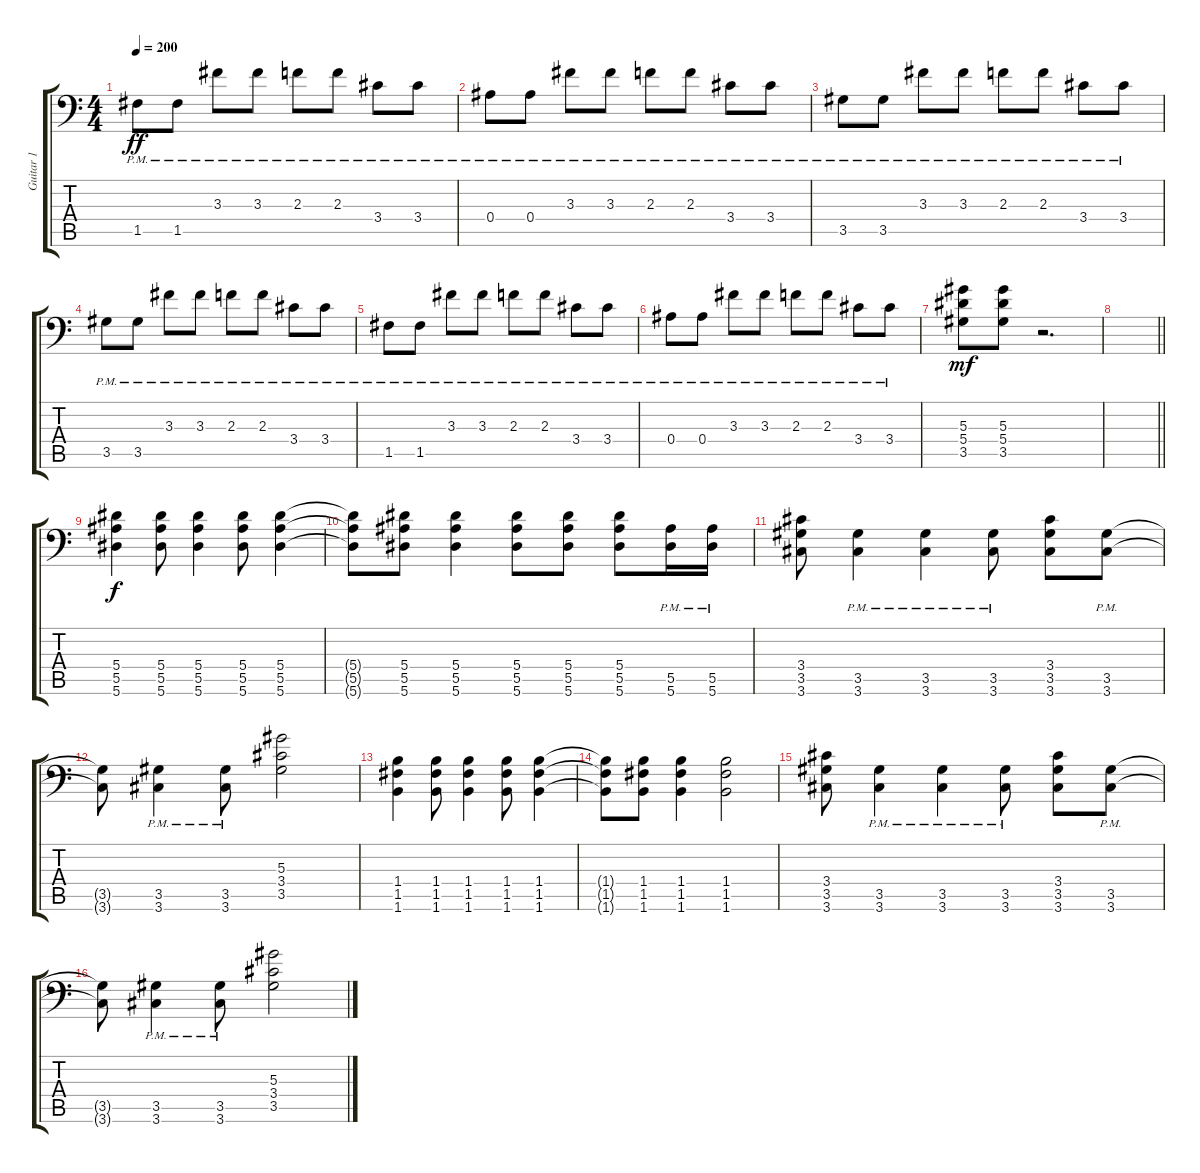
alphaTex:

\track ("Guitar 1" "Guitar 1") {instrument distortionguitar}
\staff {score tabs}
\tuning (C4 G3 Eb3 Bb2 F2 Bb1) {hide}
\ts (4 4)
\section ("" "")
\tempo 200
\clef f4
\ks c
1.5{pm}.8{dy ff} 1.5{pm}.8 3.3{pm}.8 3.3{pm}.8 2.3{pm}.8 2.3{pm}.8 3.4{pm}.8 3.4{pm}.8 |
0.4{pm}.8 0.4{pm}.8 3.3{pm}.8 3.3{pm}.8 2.3{pm}.8 2.3{pm}.8 3.4{pm}.8 3.4{pm}.8 |
3.5{pm}.8 3.5{pm}.8 3.3{pm}.8 3.3{pm}.8 2.3{pm}.8 2.3{pm}.8 3.4{pm}.8 3.4{pm}.8 |
3.5{pm}.8 3.5{pm}.8 3.3{pm}.8 3.3{pm}.8 2.3{pm}.8 2.3{pm}.8 3.4{pm}.8 3.4{pm}.8 |
1.5{pm}.8 1.5{pm}.8 3.3{pm}.8 3.3{pm}.8 2.3{pm}.8 2.3{pm}.8 3.4{pm}.8 3.4{pm}.8 |
0.4{pm}.8 0.4{pm}.8 3.3{pm}.8 3.3{pm}.8 2.3{pm}.8 2.3{pm}.8 3.4{pm}.8 3.4{pm}.8 |
(5.3 5.4 3.5).8{dy mf} (5.3 5.4 3.5).8 r.2{d} |
\barLineRight lightlight
|
\section ("" "")
(5.4 5.5 5.6).4{dy f} (5.4 5.5 5.6).8 (5.4 5.5 5.6).4 (5.4 5.5 5.6).8 (5.4 5.5 5.6).4 |
(5.4{t} 5.5{t} 5.6{t}).8 (5.4 5.5 5.6).8 (5.4 5.5 5.6).4 (5.4 5.5 5.6).8 (5.4 5.5 5.6).8 (5.4 5.5 5.6).8 (5.5{pm} 5.6{pm}).16 (5.5{pm} 5.6{pm}).16 |
(3.4 3.5 3.6).8 (3.5{pm} 3.6{pm}).4 (3.5{pm} 3.6{pm}).4 (3.5{pm} 3.6{pm}).8 (3.4 3.5 3.6).8 (3.5{pm} 3.6{pm}).8 |
(3.5{t} 3.6{t}).8 (3.5{pm} 3.6{pm}).4 (3.5{pm} 3.6{pm}).8 (5.3 3.4 3.5).2 |
(1.4 1.5 1.6).4 (1.4 1.5 1.6).8 (1.4 1.5 1.6).4 (1.4 1.5 1.6).8 (1.4 1.5 1.6).4 |
(1.4{t} 1.5{t} 1.6{t}).8 (1.4 1.5 1.6).8 (1.4 1.5 1.6).4 (1.4 1.5 1.6).2 |
(3.4 3.5 3.6).8 (3.5{pm} 3.6{pm}).4 (3.5{pm} 3.6{pm}).4 (3.5{pm} 3.6{pm}).8 (3.4 3.5 3.6).8 (3.5{pm} 3.6{pm}).8 |
(3.5{t} 3.6{t}).8 (3.5{pm} 3.6{pm}).4 (3.5{pm} 3.6{pm}).8 (5.3 3.4 3.5).2
